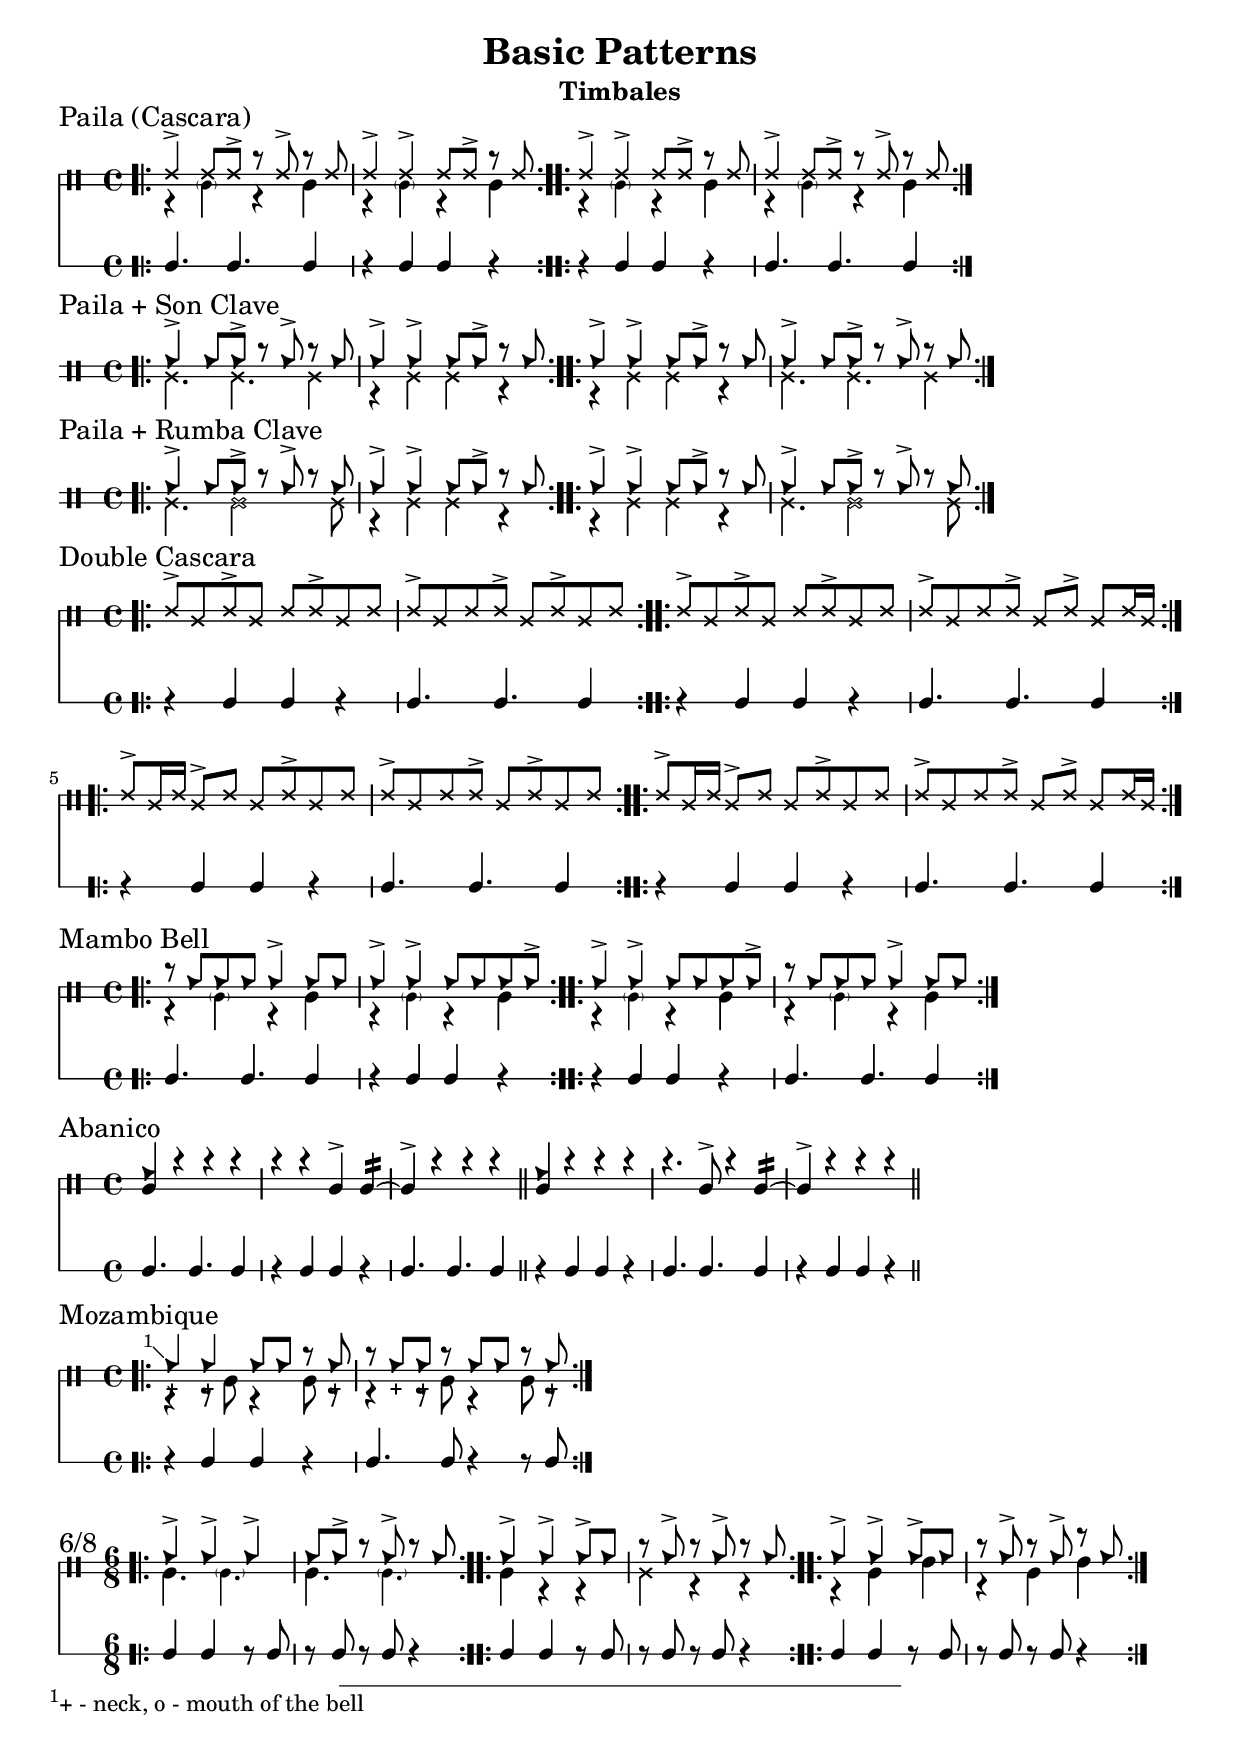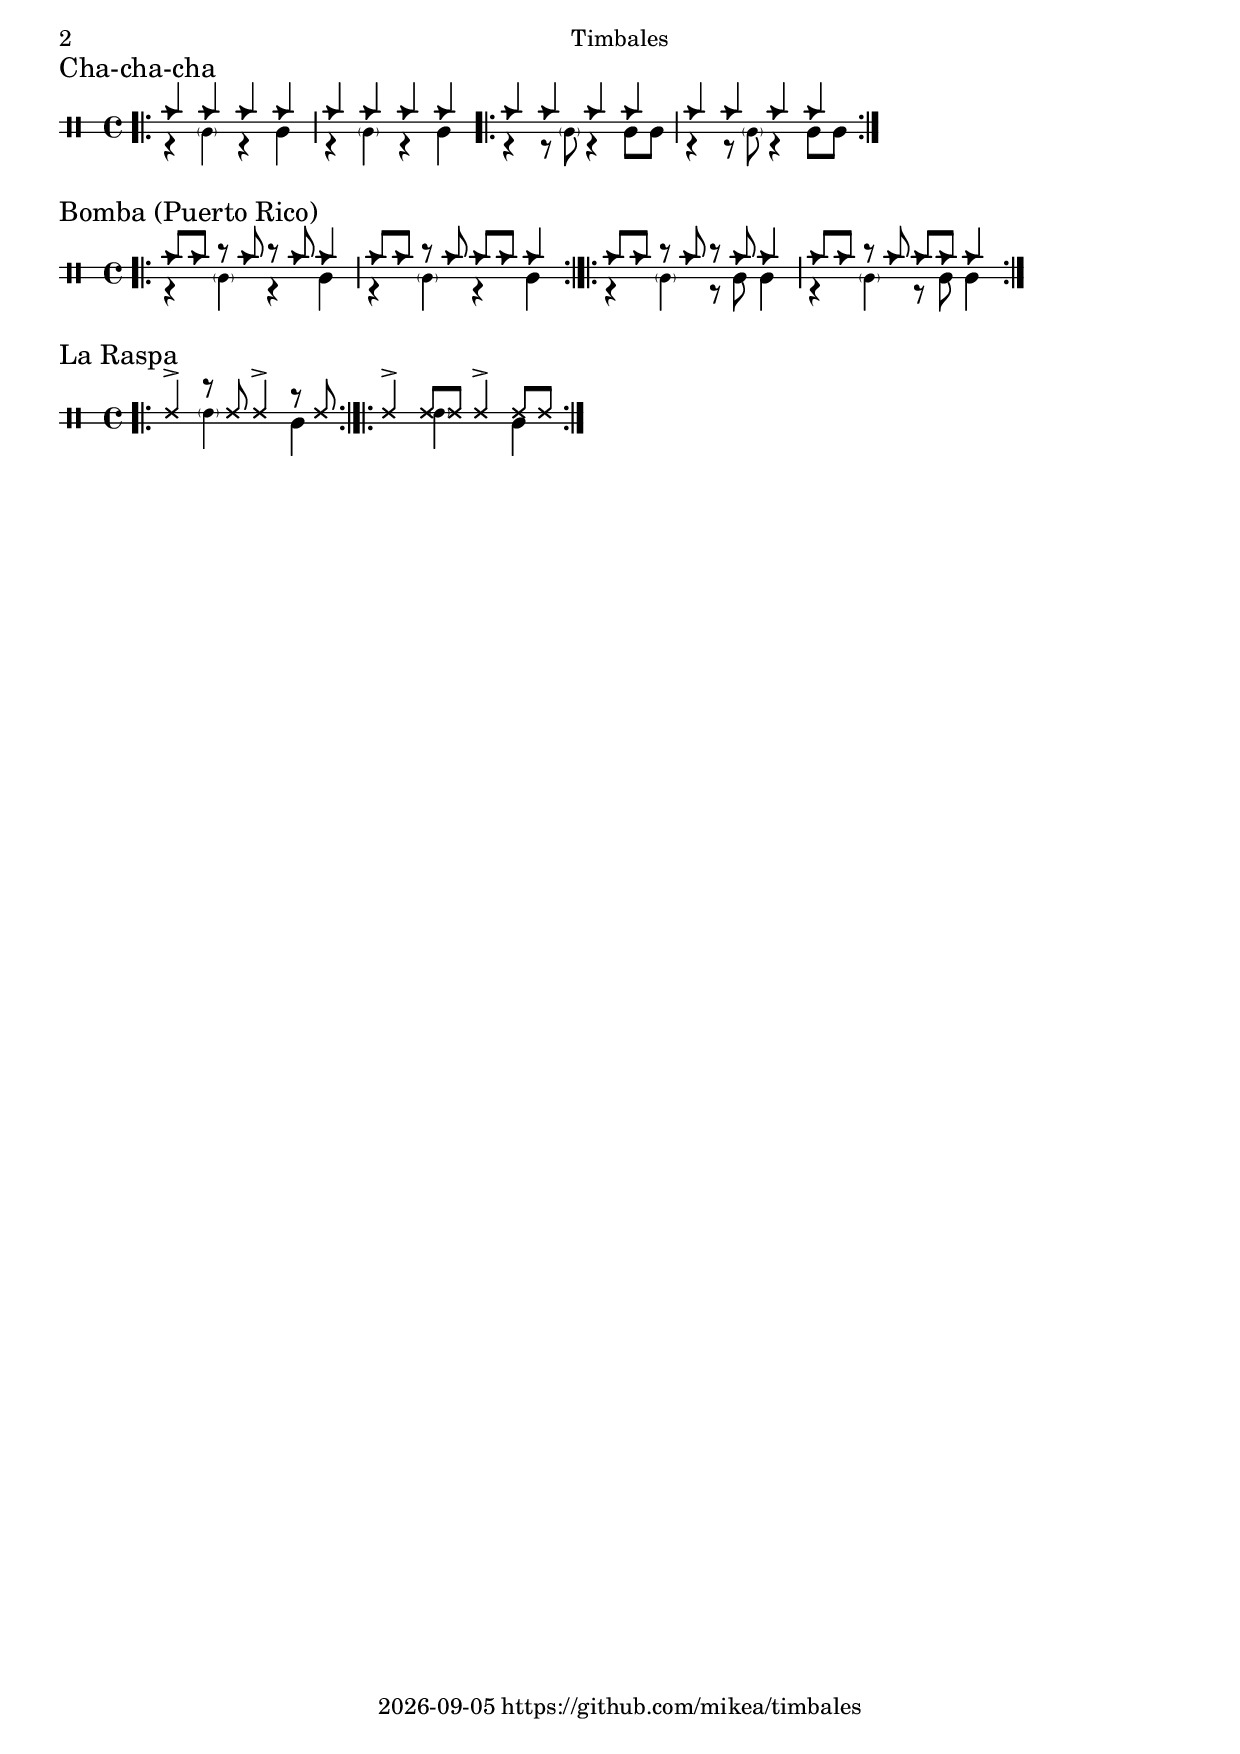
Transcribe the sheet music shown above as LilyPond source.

\version "2.24.2"

\include "common/all.ly"

date = #(strftime "%Y-%m-%d" (localtime (current-time)))

\header {
  title = "Basic Patterns"
  instrument = "Timbales"
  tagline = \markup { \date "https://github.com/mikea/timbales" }
}

%% Cascara 

\newTimbalesStaff <<
  \newDrumVoiceOne \drummode { 
    \sectionLabel "Paila (Cascara)"
    \bar ".|:" 
    ssh4-> ssh8 ssh-> r ssh-> r ssh | ssh4-> ssh-> ssh8 ssh-> r ssh 
    \bar ":..:"
    ssh4-> ssh-> ssh8 ssh-> r ssh | ssh4-> ssh8 ssh-> r ssh-> r ssh 
    \bar ":|."
  } 
  \newDrumVoiceTwo \drummode {
    % paila 3/2
    r4 \ghost timl r4 timl4 | r4 \ghost timl r4 timl4 |
    % paila 2/3
    r4 \ghost timl r4 timl4 | r4 \ghost timl r4 timl4 |
  }

\new RhythmicStaff \with {
  % instrumentName = "Clave"
} {
    % 3-2
    c4. c4. c4 r4 c c r |
    % 2-3
    r4 c c r c4. c4. c4 |
}
>>

%% Paila + Son Clave

\new DrumStaff \with {
    drumStyleTable = #timbales-style
    \override StaffSymbol.line-count = #2
} <<
  \new DrumVoice { \voiceOne \drummode { 
    \sectionLabel "Paila + Son Clave"
    \bar ".|:" 
    cb4-> cb8 cb-> r cb-> r cb | cb4-> cb-> cb8 cb-> r cb |
    \bar ":..:"
    cb4-> cb-> cb8 cb-> r cb | cb4-> cb8 cb-> r cb-> r cb |
    \bar ":|."
  } }
  \new DrumVoice { \voiceTwo  \drummode {
    ssl4. ssl4. ssl4 | r4 ssl ssl r |
    r4 ssl ssl r | ssl4. ssl4. ssl4 |
  }}
>>


%% Paila + Rumba Clave

\new DrumStaff \with {
    drumStyleTable = #timbales-style
    \override StaffSymbol.line-count = #2
} <<
  \new DrumVoice { \voiceOne \drummode { 
    \sectionLabel "Paila + Rumba Clave"
    \bar ".|:" 
    cb4-> cb8 cb-> r cb-> r cb | cb4-> cb-> cb8 cb-> r cb |
    \bar ":..:"
    cb4-> cb-> cb8 cb-> r cb | cb4-> cb8 cb-> r cb-> r cb |
    \bar ":|."
  } }
  \new DrumVoice { \voiceTwo  \drummode {
    ssl4. ssl2 ssl8 | r4 ssl ssl r |
    r4 ssl ssl r | ssl4. ssl2 ssl8 |
  }}
>>

%% Double Cascara 

\new DrumStaff \with {
    drumStyleTable = #timbales-style
    \override StaffSymbol.line-count = #2
} <<
  \new DrumVoice { \voiceOne \drummode { 
    \sectionLabel "Double Cascara"
    \bar ".|:" 
    ssh8-> ssl ssh-> ssl ssh ssh-> ssl ssh | ssh-> ssl ssh ssh-> ssl ssh-> ssl ssh |
    \bar ":..:"
    ssh8-> ssl ssh-> ssl ssh ssh-> ssl ssh | ssh-> ssl ssh ssh-> ssl ssh-> ssl ssh16 ssl16 |
    \bar ":..:"
    \break
    ssh8-> ssl16 ssh16 ssl8-> ssh ssl ssh-> ssl ssh | ssh-> ssl ssh ssh-> ssl ssh-> ssl ssh |
    \bar ":..:"
    ssh8-> ssl16 ssh16 ssl8-> ssh ssl ssh-> ssl ssh | ssh-> ssl ssh ssh-> ssl ssh-> ssl ssh16 ssl16 |
    \bar ":|."
  }}

\new RhythmicStaff \with {
} {
    % 2-3
    r4 c c r c4. c4. c4 |
    r4 c c r c4. c4. c4 |
    r4 c c r c4. c4. c4 |
    r4 c c r c4. c4. c4 |
}
>>

%% Mambo bell

\new DrumStaff \with {
    drumStyleTable = #timbales-style
    \override StaffSymbol.line-count = #2
} <<
  \new DrumVoice { \voiceOne \drummode { 
    \sectionLabel "Mambo Bell"
    \bar ".|:" 
    r8 cb cb cb cb4-> cb8 cb | cb4-> cb-> cb8 cb cb cb-> |
    \bar ":..:"
    cb4-> cb-> cb8 cb cb cb-> | r8 cb cb cb cb4-> cb8 cb |
    \bar ":|."
  } }
  \new DrumVoice { \voiceTwo  \drummode {
    r4 \ghost timl r4 timl4 | r4 \ghost timl r4 timl4 |
    r4 \ghost timl r4 timl4 | r4 \ghost timl r4 timl4 |
  }}

\new RhythmicStaff \with {
} {
    % 3-2
    c4. c4. c4 | r4 c c r |
    % 2-3
    r4 c c r | c4. c4. c4 |
}
>>

%% Abanico

\new DrumStaff \with {
    drumStyleTable = #timbales-style
    \override StaffSymbol.line-count = #2
} <<
    \new DrumVoice { \voiceOne \drummode { 
        \sectionLabel "Abanico"
        <<cb4 timl>> r r r | r r timl-> timl:16~ | timl-> r r r \bar "||"
        <<cb4 timl>> r r r | r4. timl8-> r4 timl:16~ | timl-> r r r \bar "||"
    }}
    \new DrumVoice { \voiceTwo  \drummode {
    }}

    \new RhythmicStaff \with {
    } {
        % 3-2
        c4. c4. c4 | r4 c c r | c4. c4. c4 \bar "||"
        % 2-3
        r4 c c r | c4. c4. c4 | r4 c c r\bar "||"
    }
>>

%% Mozambique

\new DrumStaff \with {
    drumStyleTable = #timbales-style
    \override StaffSymbol.line-count = #2
} <<
    \new DrumVoice { \voiceOne \drummode { 
        \sectionLabel "Mozambique"
        \bar ".|:" 
        \footnote #'(-1 . 1) "+ - neck, o - mouth of the bell" cb4_+ 4_+ 8  8 r cb_+ | r cb_+ cb_+ r cb8 cb8 r cb_+ |
        \bar ":|."
    }}
    \new DrumVoice { \voiceTwo  \drummode {
        r4 r8 timl8 r4 timl8 r8 | r4 r8 timl8 r4 timl8 r8 |
    }}

    \new RhythmicStaff \with {
    } {
        \bar ".|:" 

        r4 c c r | c4. c8 r4 r8 c8 | \bar ":..:"

        \bar ":|."
    }
>>

%% 6/8

\new DrumStaff \with {
    drumStyleTable = #timbales-style
    \override StaffSymbol.line-count = #2
} <<
    \new DrumVoice { \voiceOne \drummode { 
      \sectionLabel "6/8"
      \time 6/8
      \bar ".|:" 
      cb4-> cb4-> cb4-> | cb8 cb8-> r8 cb8-> r8 cb8 |
      \bar ":..:"
      cb4-> cb4-> cb8-> cb8 | r8 cb8-> r8 cb8-> r8 cb8 |
      \bar ":..:"
      cb4-> cb4-> cb8-> cb8 | r8 cb8-> r8 cb8-> r8 cb8 |
      \bar ":|."
    }}
    \new DrumVoice { \voiceTwo  \drummode {
      timl4. \ghost timl4. | timl4. \ghost timl4. |
      timl4 r4 r4 | ssl4 r4 r4 |
      r4 timl4 timh4 | r4 timl4 timh4 |
    }}

    \new RhythmicStaff \with {
    } {
      c4 c4 r8 c8 | r8 c8 r8 c8 r4 |
      c4 c4 r8 c8 | r8 c8 r8 c8 r4 |
      c4 c4 r8 c8 | r8 c8 r8 c8 r4 |
    }
>>


%% Cha-cha-cha

\newTimbalesStaff <<
      \sectionLabel "Cha-cha-cha"
      \time 4/4
    \newDrumVoiceOne \drummode { 
      \bar ".|:" 
      cb4 4 4 4 | cb4 4 4 4 |
      \bar ":|."
      \bar ".|:" 
      cb4 4 4 4 | cb4 4 4 4 |
      \bar ":|."
    }
    \newDrumVoiceTwo \drummode {
      r4 \ghost timl4 r4 timl4 | r4 \ghost timl4 r4 timl4 |      
      r4 r8 \ghost timl8 r4 timl8 timl8 | r4 r8 \ghost timl8 r4 timl8 timl8 |      
    }
>>

% Bomba

\newTimbalesStaff <<
    \sectionLabel "Bomba (Puerto Rico)"
    \time 4/4

    \newDrumVoiceOne \drummode { 
      \bar ".|:" 
      cb8 cb r cb r cb cb4 | cb8 cb r cb cb cb cb4
      \bar ":|.|:"
      cb8 cb r cb r cb cb4 | cb8 cb r cb cb cb cb4
      \bar ":|."
    }
    \newDrumVoiceTwo \drummode {
      r4 \ghost timl4 r4 timl4 | r4 \ghost timl4 r4 timl4 |      
      r4 \ghost timl4 r8 timl8 timl4 | r4 \ghost timl4 r8 timl8 timl4 |      
    }
>>

% Bomba

\newTimbalesStaff <<
    \sectionLabel "La Raspa"
    \time 4/4

    \newDrumVoiceOne \drummode { 
      \bar ".|:" 
      ssh4^> r8 ssh8 ssh4^> r8 ssh8
      \bar ":|.|:"
      ssh4^> ssh8 ssh8 ssh4^> ssh8 ssh8
      \bar ":|."
    }
    \newDrumVoiceTwo \drummode {
      s4 \ghost timh4 s4 timl4 | 
      s4 \ghost timh4 s4 timl4 |      
    }
>>